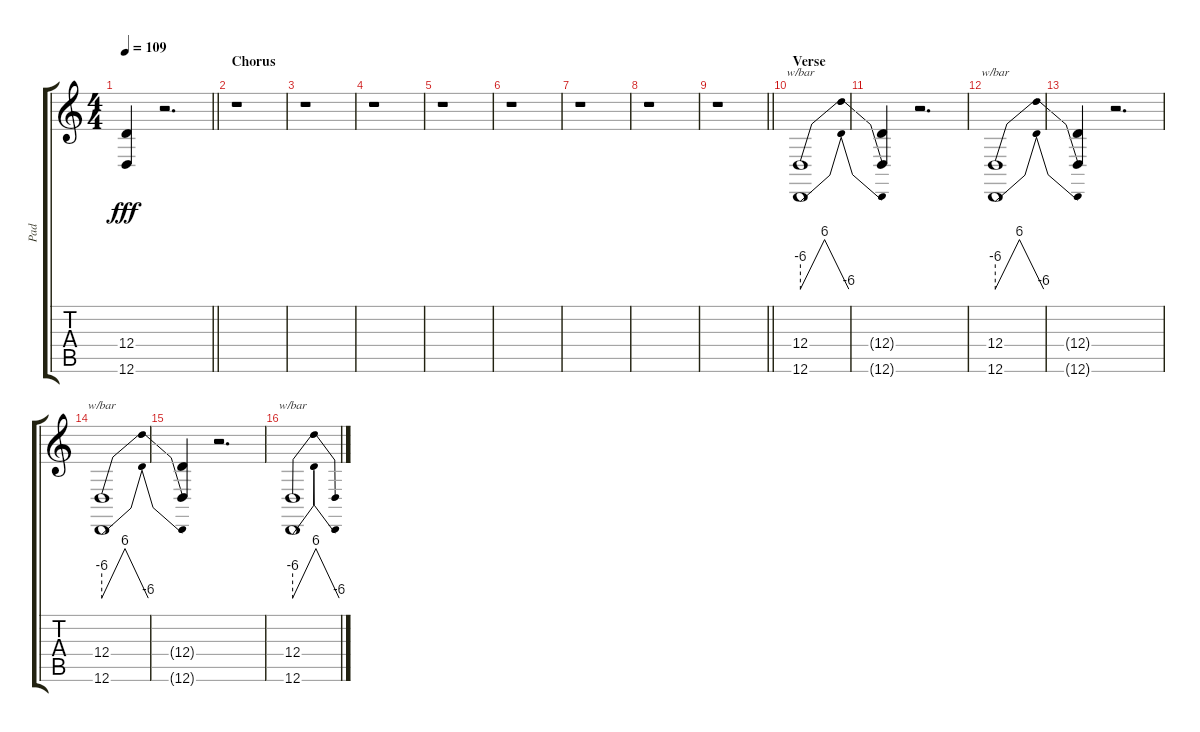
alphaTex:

\track ("Pad" "Pad") {instrument pad7halo}
\staff {score tabs}
\tuning (E4 B3 G3 D3 A2 D2) {hide}
\ts (4 4)
\tempo 109
\clef g2
\barLineRight lightlight
\ks c
(12.4{t} 12.6{t}).4{dy fff} r.2{d} |
\section ("" "Chorus")
r.1 |
r.1 |
r.1 |
r.1 |
r.1 |
r.1 |
r.1 |
\barLineRight lightlight
r.1 |
\section ("" "Verse")
(12.4 12.6).1{tbe (dip default 0 -24 30 24 60 -24)} |
(12.4{t} 12.6{t}).4 r.2{d} |
(12.4 12.6).1{tbe (dip default 0 -24 30 24 60 -24)} |
(12.4{t} 12.6{t}).4 r.2{d} |
(12.4 12.6).1{tbe (dip default 0 -24 30 24 60 -24)} |
(12.4{t} 12.6{t}).4 r.2{d} |
(12.4 12.6).1{tbe (dip default 0 -24 30 24 60 -24)}
